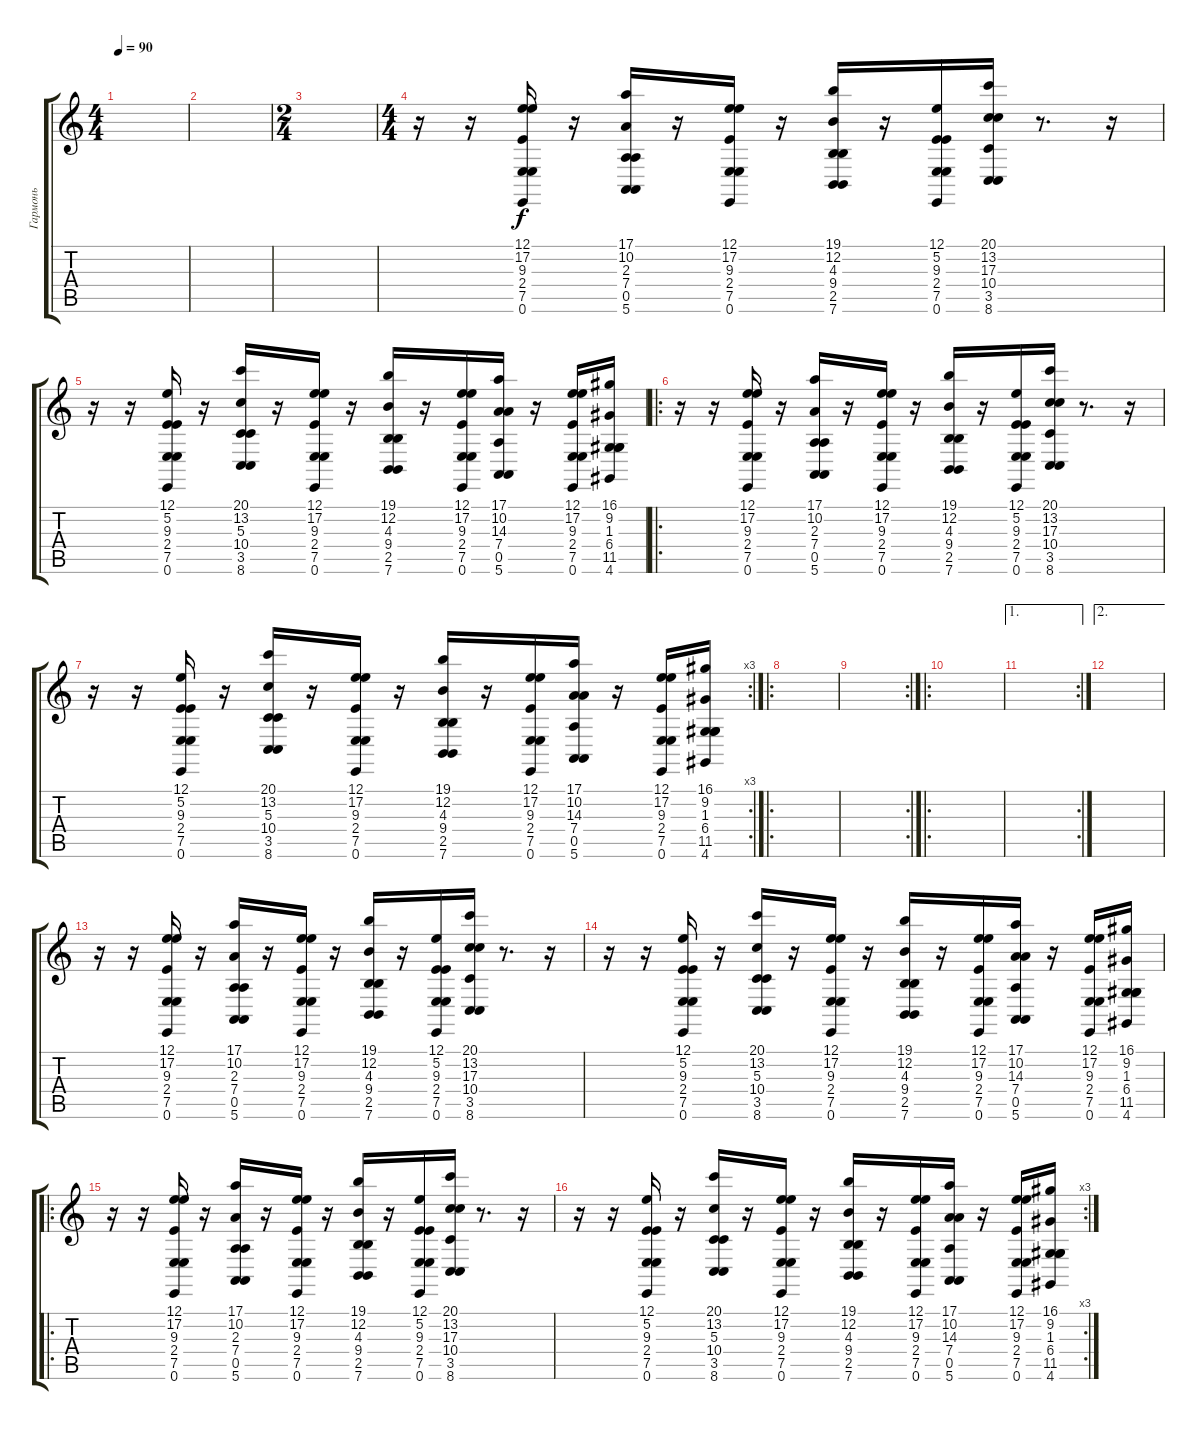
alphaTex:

\track ("Гармонь" "Гармонь") {instrument accordion}
\staff {score tabs}
\tuning (E4 B3 G3 D3 A2 E2) {hide}
\ts (4 4)
\tempo 90
\clef g2
\ks c
|
|
\ts (2 4)
|
\ts (4 4)
r.16 r.16 (12.1 17.2 9.3 2.4 7.5 0.6).16 r.16 (17.1 10.2 2.3 7.4 0.5 5.6).16 r.16 (12.1 17.2 9.3 2.4 7.5 0.6).16 r.16 (19.1 12.2 4.3 9.4 2.5 7.6).16 r.16 (12.1 5.2 9.3 2.4 7.5 0.6).16 (20.1 13.2 17.3 10.4 3.5 8.6).16 r.8{d} r.16 |
r.16 r.16 (12.1 5.2 9.3 2.4 7.5 0.6).16 r.16 (20.1 13.2 5.3 10.4 3.5 8.6).16 r.16 (12.1 17.2 9.3 2.4 7.5 0.6).16 r.16 (19.1 12.2 4.3 9.4 2.5 7.6).16 r.16 (12.1 17.2 9.3 2.4 7.5 0.6).16 (17.1 10.2 14.3 7.4 0.5 5.6).16 r.16 (12.1 17.2 9.3 2.4 7.5 0.6).16 (16.1 9.2 1.3 6.4 11.5 4.6).16 |
\ro
r.16 r.16 (12.1 17.2 9.3 2.4 7.5 0.6).16 r.16 (17.1 10.2 2.3 7.4 0.5 5.6).16 r.16 (12.1 17.2 9.3 2.4 7.5 0.6).16 r.16 (19.1 12.2 4.3 9.4 2.5 7.6).16 r.16 (12.1 5.2 9.3 2.4 7.5 0.6).16 (20.1 13.2 17.3 10.4 3.5 8.6).16 r.8{d} r.16 |
\rc 3
r.16 r.16 (12.1 5.2 9.3 2.4 7.5 0.6).16 r.16 (20.1 13.2 5.3 10.4 3.5 8.6).16 r.16 (12.1 17.2 9.3 2.4 7.5 0.6).16 r.16 (19.1 12.2 4.3 9.4 2.5 7.6).16 r.16 (12.1 17.2 9.3 2.4 7.5 0.6).16 (17.1 10.2 14.3 7.4 0.5 5.6).16 r.16 (12.1 17.2 9.3 2.4 7.5 0.6).16 (16.1 9.2 1.3 6.4 11.5 4.6).16 |
\ro
|
\rc 2
|
\ro
|
\ae 1
\rc 2
|
\ae 2
|
r.16 r.16 (12.1 17.2 9.3 2.4 7.5 0.6).16 r.16 (17.1 10.2 2.3 7.4 0.5 5.6).16 r.16 (12.1 17.2 9.3 2.4 7.5 0.6).16 r.16 (19.1 12.2 4.3 9.4 2.5 7.6).16 r.16 (12.1 5.2 9.3 2.4 7.5 0.6).16 (20.1 13.2 17.3 10.4 3.5 8.6).16 r.8{d} r.16 |
r.16 r.16 (12.1 5.2 9.3 2.4 7.5 0.6).16 r.16 (20.1 13.2 5.3 10.4 3.5 8.6).16 r.16 (12.1 17.2 9.3 2.4 7.5 0.6).16 r.16 (19.1 12.2 4.3 9.4 2.5 7.6).16 r.16 (12.1 17.2 9.3 2.4 7.5 0.6).16 (17.1 10.2 14.3 7.4 0.5 5.6).16 r.16 (12.1 17.2 9.3 2.4 7.5 0.6).16 (16.1 9.2 1.3 6.4 11.5 4.6).16 |
\ro
r.16 r.16 (12.1 17.2 9.3 2.4 7.5 0.6).16 r.16 (17.1 10.2 2.3 7.4 0.5 5.6).16 r.16 (12.1 17.2 9.3 2.4 7.5 0.6).16 r.16 (19.1 12.2 4.3 9.4 2.5 7.6).16 r.16 (12.1 5.2 9.3 2.4 7.5 0.6).16 (20.1 13.2 17.3 10.4 3.5 8.6).16 r.8{d} r.16 |
\rc 3
r.16 r.16 (12.1 5.2 9.3 2.4 7.5 0.6).16 r.16 (20.1 13.2 5.3 10.4 3.5 8.6).16 r.16 (12.1 17.2 9.3 2.4 7.5 0.6).16 r.16 (19.1 12.2 4.3 9.4 2.5 7.6).16 r.16 (12.1 17.2 9.3 2.4 7.5 0.6).16 (17.1 10.2 14.3 7.4 0.5 5.6).16 r.16 (12.1 17.2 9.3 2.4 7.5 0.6).16 (16.1 9.2 1.3 6.4 11.5 4.6).16
